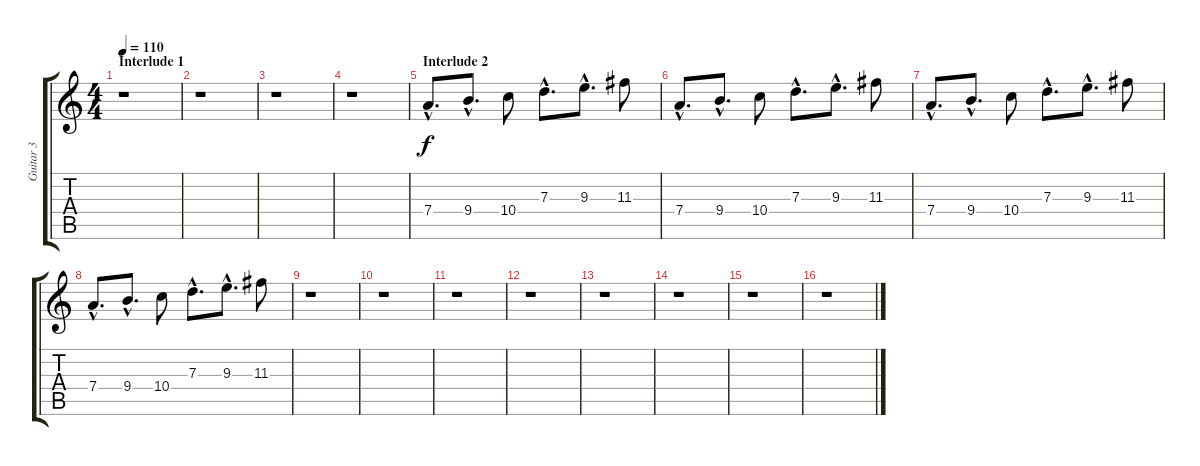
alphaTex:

\track ("Guitar 3" "Guitar 3") {instrument distortionguitar}
\staff {score tabs}
\tuning (E4 B3 G3 D3 A2 E2) {hide}
\ts (4 4)
\section ("" "Interlude 1")
\tempo 110
\clef g2
\ks c
r.1{dy f} |
r.1 |
r.1 |
r.1 |
\section ("" "Interlude 2")
7.4{hac}.8{d} 9.4{hac}.8{d} 10.4.8 7.3{hac}.8{d} 9.3{hac}.8{d} 11.3.8 |
7.4{hac}.8{d} 9.4{hac}.8{d} 10.4.8 7.3{hac}.8{d} 9.3{hac}.8{d} 11.3.8 |
7.4{hac}.8{d} 9.4{hac}.8{d} 10.4.8 7.3{hac}.8{d} 9.3{hac}.8{d} 11.3.8 |
7.4{hac}.8{d} 9.4{hac}.8{d} 10.4.8 7.3{hac}.8{d} 9.3{hac}.8{d} 11.3.8 |
r.1 |
r.1 |
r.1 |
r.1 |
r.1 |
r.1 |
r.1 |
r.1
